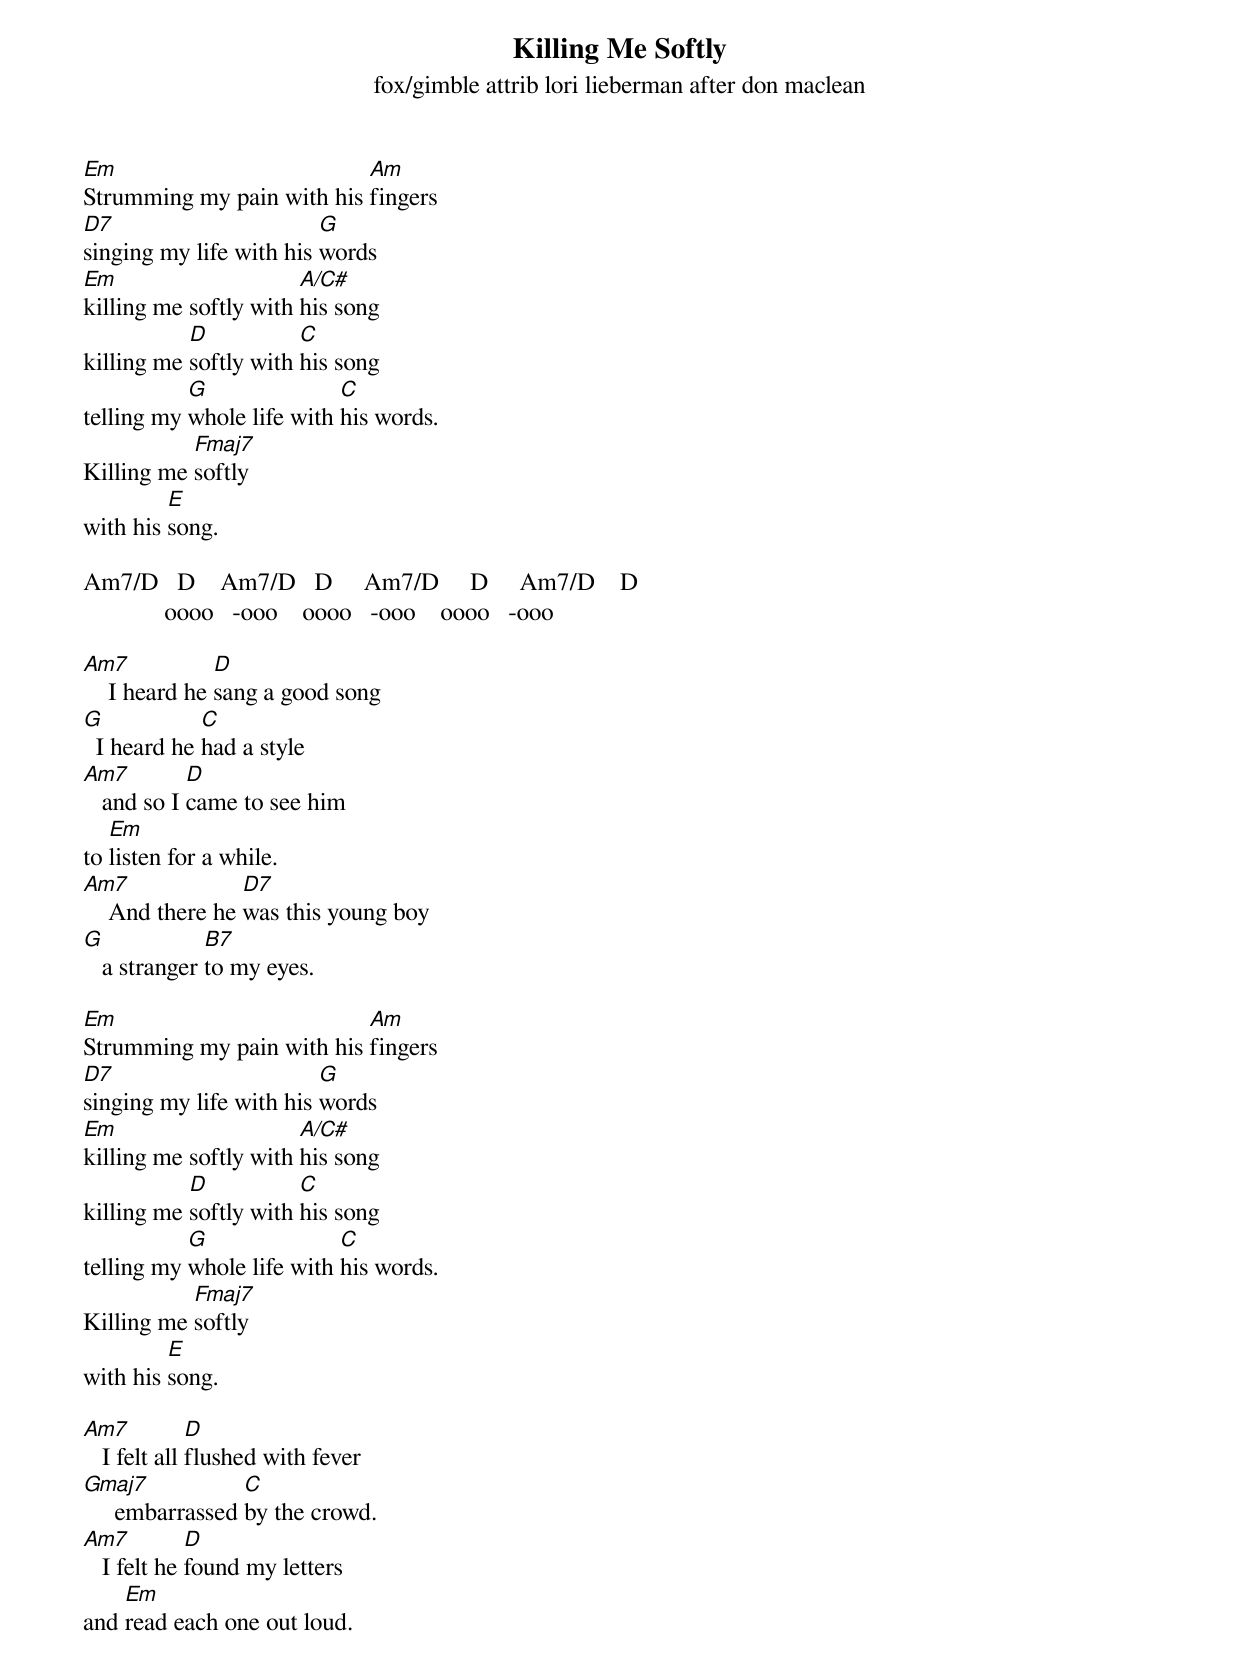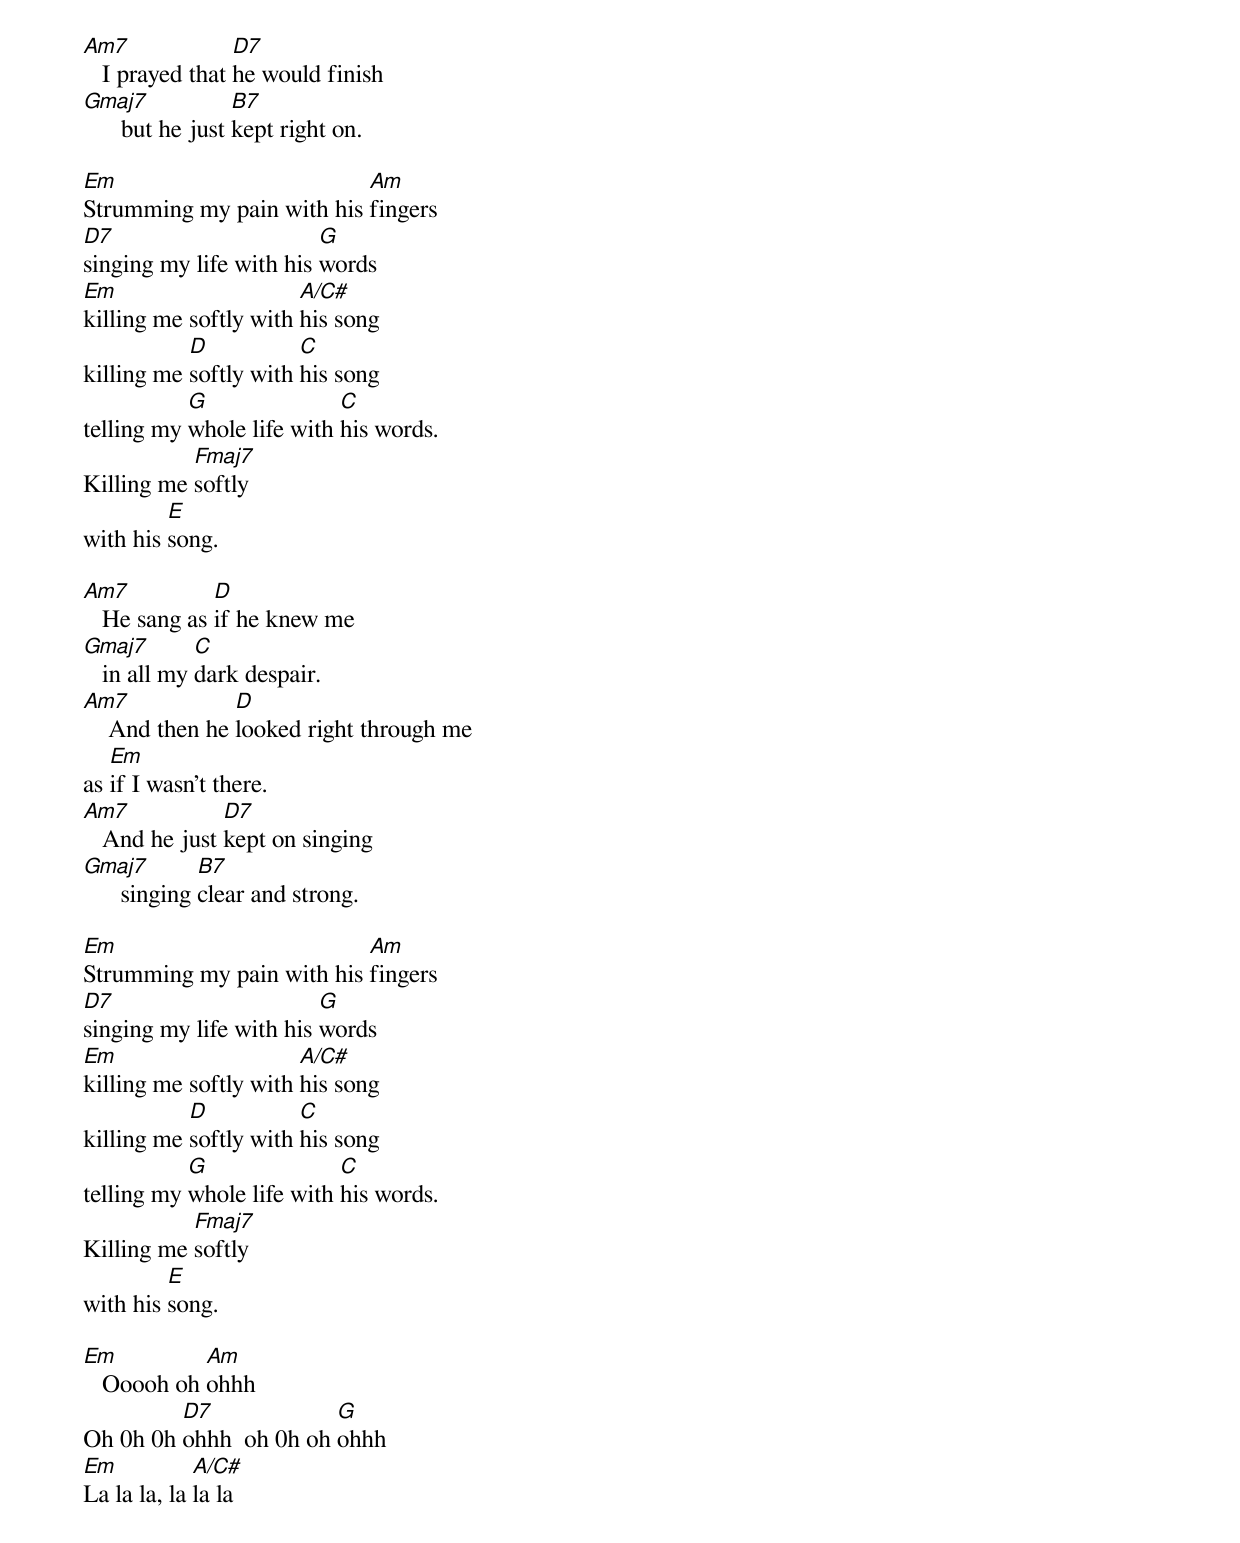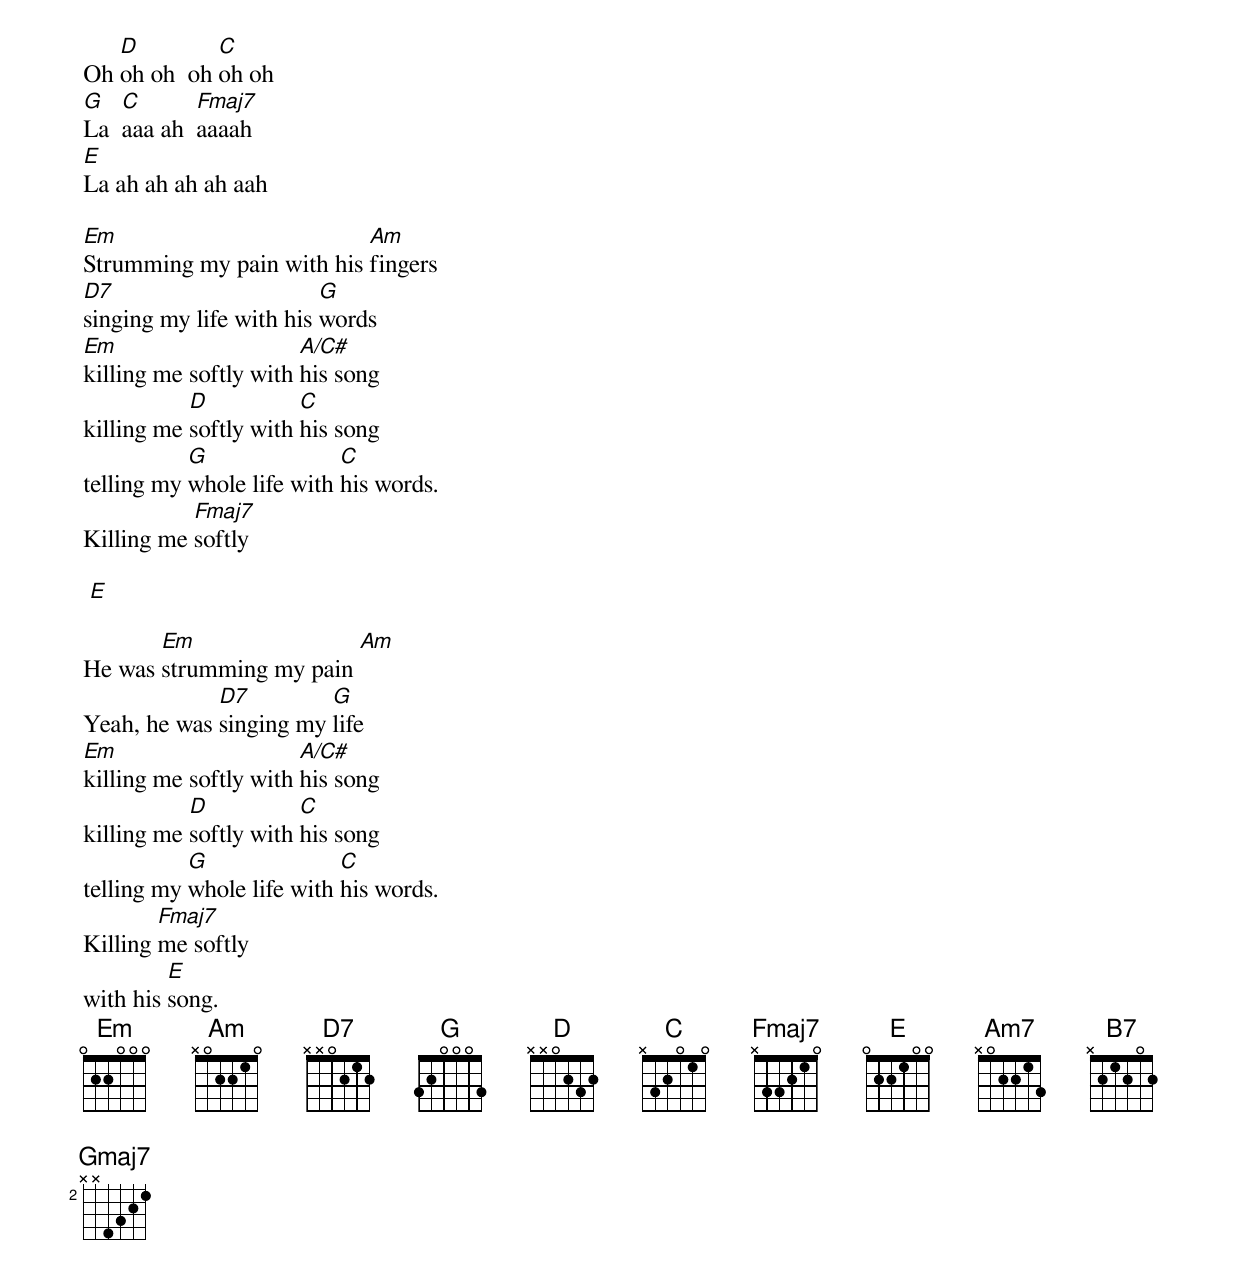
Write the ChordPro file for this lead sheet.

{title: Killing Me Softly}
{subtitle: fox/gimble attrib lori lieberman after don maclean}

[Em]Strumming my pain with his [Am]fingers
[D7]singing my life with his [G]words
[Em]killing me softly with [A/C#]his song
killing me [D]softly with [C]his song
telling my [G]whole life with [C]his words.
Killing me [Fmaj7]softly
with his [E]song.

Am7/D   D    Am7/D   D     Am7/D     D     Am7/D    D
             oooo   -ooo    oooo   -ooo    oooo   -ooo

[Am7]    I heard he [D]sang a good song
[G]  I heard he [C]had a style
[Am7]   and so I [D]came to see him
to [Em]listen for a while.
[Am7]    And there he [D7]was this young boy
[G]   a stranger [B7]to my eyes.

[Em]Strumming my pain with his [Am]fingers
[D7]singing my life with his [G]words
[Em]killing me softly with [A/C#]his song
killing me [D]softly with [C]his song
telling my [G]whole life with [C]his words.
Killing me [Fmaj7]softly
with his [E]song.

[Am7]   I felt all [D]flushed with fever
[Gmaj7]     embarrassed [C]by the crowd.
[Am7]   I felt he [D]found my letters
and [Em]read each one out loud.
[Am7]   I prayed that [D7]he would finish
[Gmaj7]      but he just [B7]kept right on.

[Em]Strumming my pain with his [Am]fingers
[D7]singing my life with his [G]words
[Em]killing me softly with [A/C#]his song
killing me [D]softly with [C]his song
telling my [G]whole life with [C]his words.
Killing me [Fmaj7]softly
with his [E]song.

[Am7]   He sang as [D]if he knew me
[Gmaj7]   in all my [C]dark despair.
[Am7]    And then he [D]looked right through me
as [Em]if I wasn't there.
[Am7]   And he just [D7]kept on singing
[Gmaj7]      singing [B7]clear and strong.

[Em]Strumming my pain with his [Am]fingers
[D7]singing my life with his [G]words
[Em]killing me softly with [A/C#]his song
killing me [D]softly with [C]his song
telling my [G]whole life with [C]his words.
Killing me [Fmaj7]softly
with his [E]song.

[Em]   Ooooh oh [Am]ohhh
Oh 0h 0h [D7]ohhh  oh 0h oh [G]ohhh
[Em]La la la, la [A/C#]la la
Oh [D]oh oh  oh [C]oh oh
[G]La  [C]aaa ah  [Fmaj7]aaaah
[E]La ah ah ah ah aah

[Em]Strumming my pain with his [Am]fingers
[D7]singing my life with his [G]words
[Em]killing me softly with [A/C#]his song
killing me [D]softly with [C]his song
telling my [G]whole life with [C]his words.
Killing me [Fmaj7]softly

 [E]

He was [Em]strumming my pain [Am]
Yeah, he was [D7]singing my [G]life
[Em]killing me softly with [A/C#]his song
killing me [D]softly with [C]his song
telling my [G]whole life with [C]his words.
Killing [Fmaj7]me softly
with his [E]song.
